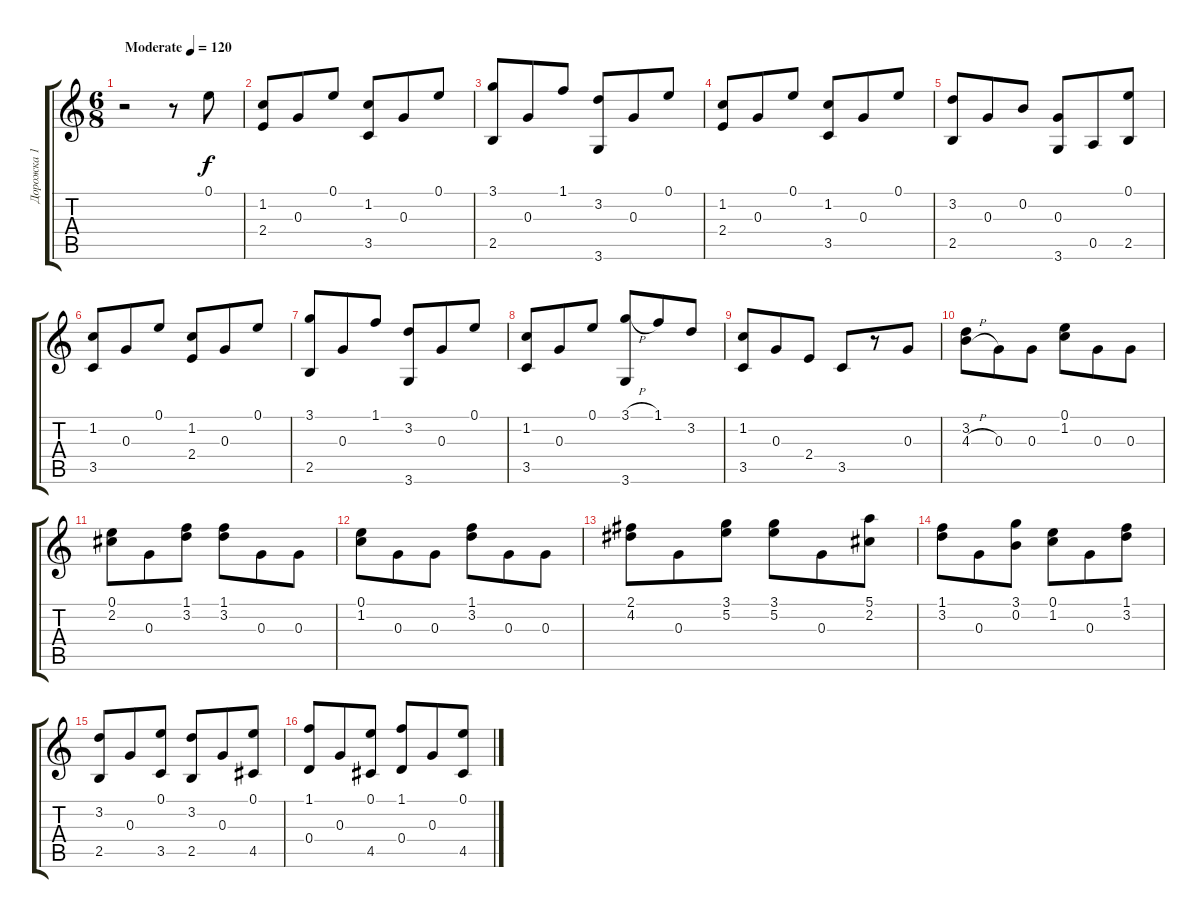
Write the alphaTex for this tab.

\track ("Дорожка 1" "Дорожка 1") {instrument acousticguitarnylon}
\staff {score tabs}
\tuning (E4 B3 G3 D3 A2 E2) {hide}
\ts (6 8)
\tempo (120 "Moderate")
\clef g2
\ks c
r.2{dy f instrument acousticguitarnylon} r.8 0.1.8 |
(1.2 2.4).8 0.3.8 0.1.8 (1.2 3.5).8 0.3.8 0.1.8 |
(3.1 2.5).8 0.3.8 1.1.8 (3.2 3.6).8 0.3.8 0.1.8 |
(1.2 2.4).8 0.3.8 0.1.8 (1.2 3.5).8 0.3.8 0.1.8 |
(3.2 2.5).8 0.3.8 0.2.8 (0.3 3.6).8 0.5.8 (0.1 2.5).8 |
(1.2 3.5).8 0.3.8 0.1.8 (1.2 2.4).8 0.3.8 0.1.8 |
(3.1 2.5).8 0.3.8 1.1.8 (3.2 3.6).8 0.3.8 0.1.8 |
(1.2 3.5).8 0.3.8 0.1.8 (3.1{h} 3.6).8 1.1.8 3.2.8 |
(1.2 3.5).8 0.3.8 2.4.8 3.5.8 r.8 0.3.8 |
(3.2 4.3{h}).8 0.3.8 0.3.8 (0.1 1.2).8 0.3.8 0.3.8 |
(0.1 2.2).8 0.3.8 (1.1 3.2).8 (1.1 3.2).8 0.3.8 0.3.8 |
(0.1 1.2).8 0.3.8 0.3.8 (1.1 3.2).8 0.3.8 0.3.8 |
(2.1 4.2).8 0.3.8 (3.1 5.2).8 (3.1 5.2).8 0.3.8 (5.1 2.2).8 |
(1.1 3.2).8 0.3.8 (3.1 0.2).8 (0.1 1.2).8 0.3.8 (1.1 3.2).8 |
(3.2 2.5).8 0.3.8 (0.1 3.5).8 (3.2 2.5).8 0.3.8 (0.1 4.5).8 |
(1.1 0.4).8 0.3.8 (0.1 4.5).8 (1.1 0.4).8 0.3.8 (0.1 4.5).8
